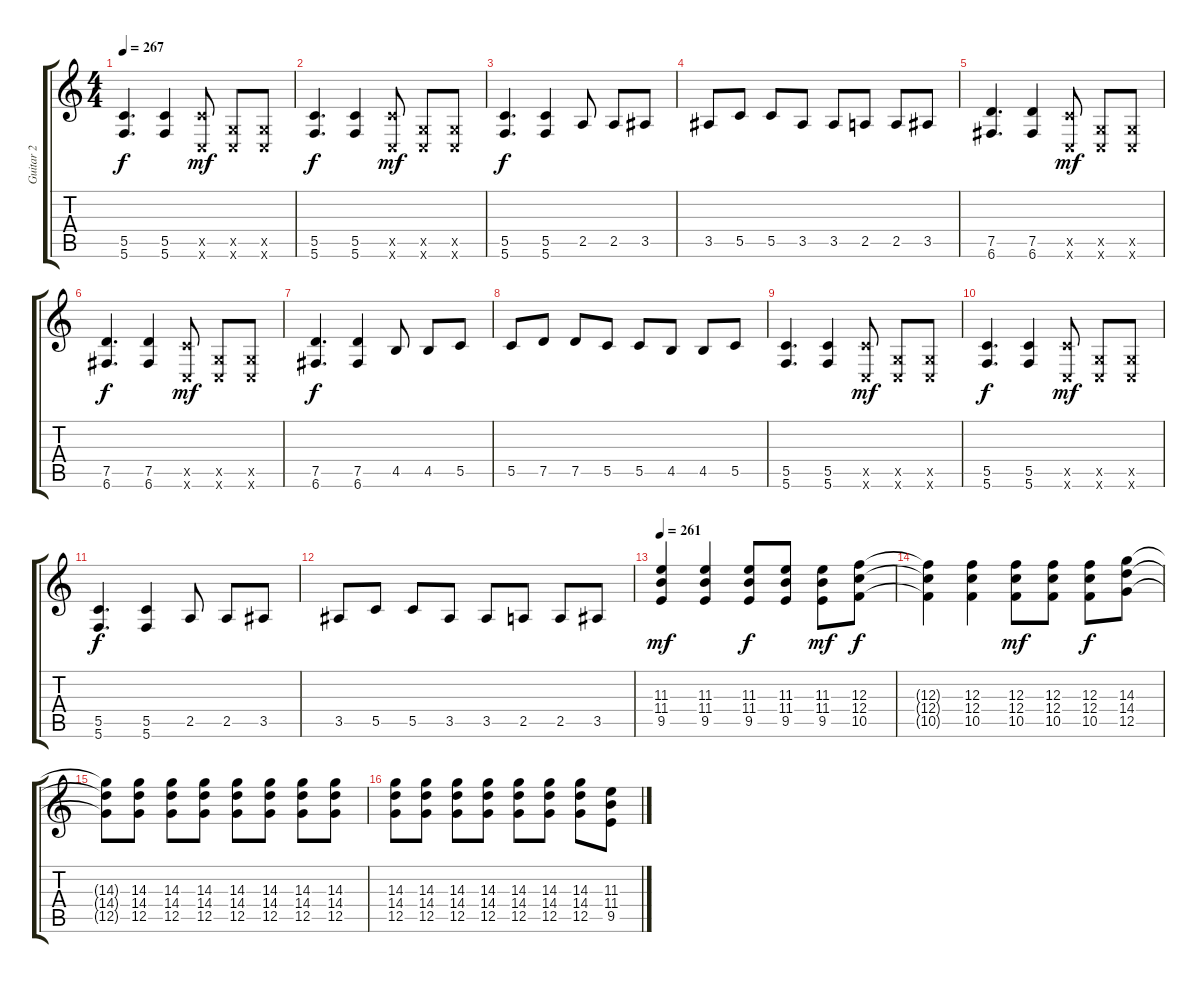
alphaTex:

\track ("Guitar 2" "Guitar 2") {instrument distortionguitar}
\staff {score tabs}
\tuning (D4 A3 F3 C3 G2 C2) {hide}
\ts (4 4)
\tempo 267
\clef g2
\ks c
(5.5 5.6).4{d dy f} (5.5 5.6).4 (5.5{x} 0.6{x}).8{dy mf} (0.5{x} 0.6{x}).8 (0.5{x} 0.6{x}).8 |
(5.5 5.6).4{d dy f} (5.5 5.6).4 (5.5{x} 0.6{x}).8{dy mf} (0.5{x} 0.6{x}).8 (0.5{x} 0.6{x}).8 |
(5.5 5.6).4{d dy f} (5.5 5.6).4 2.5.8 2.5.8 3.5.8 |
3.5.8 5.5.8 5.5.8 3.5.8 3.5.8 2.5.8 2.5.8 3.5.8 |
(7.5 6.6).4{d} (7.5 6.6).4 (5.5{x} 0.6{x}).8{dy mf} (0.5{x} 0.6{x}).8 (0.5{x} 0.6{x}).8 |
(7.5 6.6).4{d dy f} (7.5 6.6).4 (5.5{x} 0.6{x}).8{dy mf} (0.5{x} 0.6{x}).8 (0.5{x} 0.6{x}).8 |
(7.5 6.6).4{d dy f} (7.5 6.6).4 4.5.8 4.5.8 5.5.8 |
5.5.8 7.5.8 7.5.8 5.5.8 5.5.8 4.5.8 4.5.8 5.5.8 |
(5.5 5.6).4{d} (5.5 5.6).4 (5.5{x} 0.6{x}).8{dy mf} (0.5{x} 0.6{x}).8 (0.5{x} 0.6{x}).8 |
(5.5 5.6).4{d dy f} (5.5 5.6).4 (5.5{x} 0.6{x}).8{dy mf} (0.5{x} 0.6{x}).8 (0.5{x} 0.6{x}).8 |
(5.5 5.6).4{d dy f} (5.5 5.6).4 2.5.8 2.5.8 3.5.8 |
3.5.8 5.5.8 5.5.8 3.5.8 3.5.8 2.5.8 2.5.8 3.5.8 |
\tempo 261
(11.3 11.4 9.5).4{dy mf} (11.3 11.4 9.5).4 (11.3 11.4 9.5).8{dy f} (11.3 11.4 9.5).8 (11.3 11.4 9.5).8{dy mf} (12.3 12.4 10.5).8{dy f} |
(12.3{t} 12.4{t} 10.5{t}).4 (12.3 12.4 10.5).4 (12.3 12.4 10.5).8{dy mf} (12.3 12.4 10.5).8 (12.3 12.4 10.5).8{dy f} (14.3 14.4 12.5).8 |
(14.3{t} 14.4{t} 12.5{t}).8 (14.3 14.4 12.5).8 (14.3 14.4 12.5).8 (14.3 14.4 12.5).8 (14.3 14.4 12.5).8 (14.3 14.4 12.5).8 (14.3 14.4 12.5).8 (14.3 14.4 12.5).8 |
(14.3 14.4 12.5).8 (14.3 14.4 12.5).8 (14.3 14.4 12.5).8 (14.3 14.4 12.5).8 (14.3 14.4 12.5).8 (14.3 14.4 12.5).8 (14.3 14.4 12.5).8 (11.3 11.4 9.5).8
